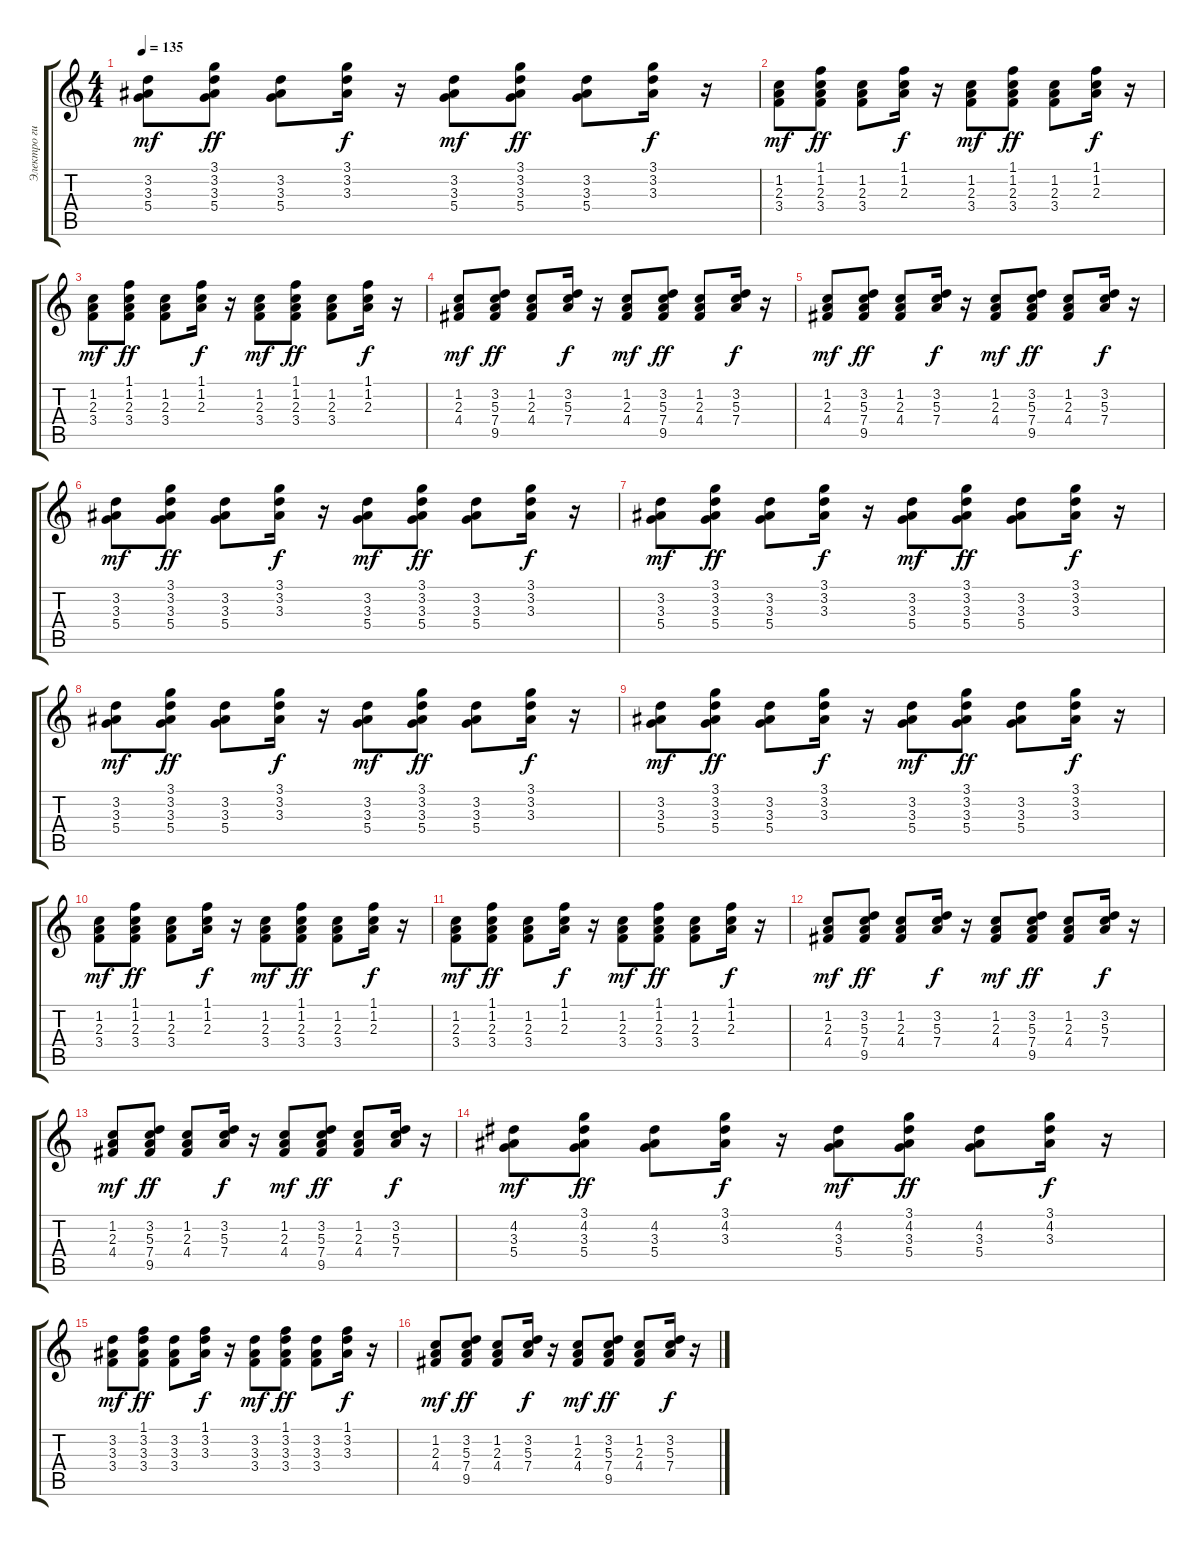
\track ("Электро гитара" "Электро ги") {instrument electricguitarclean}
\staff {score tabs}
\tuning (E4 B3 G3 D3 A2 E2) {hide}
\ts (4 4)
\tempo 135
\clef g2
\ks c
(3.2 3.3 5.4).8{dy mf} (3.1 3.2 3.3 5.4).8{dy ff} (3.2 3.3 5.4).8 (3.1 3.2 3.3).16{dy f} r.16 (3.2 3.3 5.4).8{dy mf} (3.1 3.2 3.3 5.4).8{dy ff} (3.2 3.3 5.4).8 (3.1 3.2 3.3).16{dy f} r.16 |
(1.2 2.3 3.4).8{dy mf} (1.1 1.2 2.3 3.4).8{dy ff} (1.2 2.3 3.4).8 (1.1 1.2 2.3).16{dy f} r.16 (1.2 2.3 3.4).8{dy mf} (1.1 1.2 2.3 3.4).8{dy ff} (1.2 2.3 3.4).8 (1.1 1.2 2.3).16{dy f} r.16 |
(1.2 2.3 3.4).8{dy mf} (1.1 1.2 2.3 3.4).8{dy ff} (1.2 2.3 3.4).8 (1.1 1.2 2.3).16{dy f} r.16 (1.2 2.3 3.4).8{dy mf} (1.1 1.2 2.3 3.4).8{dy ff} (1.2 2.3 3.4).8 (1.1 1.2 2.3).16{dy f} r.16 |
(1.2 2.3 4.4).8{dy mf} (3.2 5.3 7.4 9.5).8{dy ff} (1.2 2.3 4.4).8 (3.2 5.3 7.4).16{dy f} r.16 (1.2 2.3 4.4).8{dy mf} (3.2 5.3 7.4 9.5).8{dy ff} (1.2 2.3 4.4).8 (3.2 5.3 7.4).16{dy f} r.16 |
(1.2 2.3 4.4).8{dy mf} (3.2 5.3 7.4 9.5).8{dy ff} (1.2 2.3 4.4).8 (3.2 5.3 7.4).16{dy f} r.16 (1.2 2.3 4.4).8{dy mf} (3.2 5.3 7.4 9.5).8{dy ff} (1.2 2.3 4.4).8 (3.2 5.3 7.4).16{dy f} r.16 |
(3.2 3.3 5.4).8{dy mf} (3.1 3.2 3.3 5.4).8{dy ff} (3.2 3.3 5.4).8 (3.1 3.2 3.3).16{dy f} r.16 (3.2 3.3 5.4).8{dy mf} (3.1 3.2 3.3 5.4).8{dy ff} (3.2 3.3 5.4).8 (3.1 3.2 3.3).16{dy f} r.16 |
(3.2 3.3 5.4).8{dy mf} (3.1 3.2 3.3 5.4).8{dy ff} (3.2 3.3 5.4).8 (3.1 3.2 3.3).16{dy f} r.16 (3.2 3.3 5.4).8{dy mf} (3.1 3.2 3.3 5.4).8{dy ff} (3.2 3.3 5.4).8 (3.1 3.2 3.3).16{dy f} r.16 |
(3.2 3.3 5.4).8{dy mf} (3.1 3.2 3.3 5.4).8{dy ff} (3.2 3.3 5.4).8 (3.1 3.2 3.3).16{dy f} r.16 (3.2 3.3 5.4).8{dy mf} (3.1 3.2 3.3 5.4).8{dy ff} (3.2 3.3 5.4).8 (3.1 3.2 3.3).16{dy f} r.16 |
(3.2 3.3 5.4).8{dy mf} (3.1 3.2 3.3 5.4).8{dy ff} (3.2 3.3 5.4).8 (3.1 3.2 3.3).16{dy f} r.16 (3.2 3.3 5.4).8{dy mf} (3.1 3.2 3.3 5.4).8{dy ff} (3.2 3.3 5.4).8 (3.1 3.2 3.3).16{dy f} r.16 |
(1.2 2.3 3.4).8{dy mf} (1.1 1.2 2.3 3.4).8{dy ff} (1.2 2.3 3.4).8 (1.1 1.2 2.3).16{dy f} r.16 (1.2 2.3 3.4).8{dy mf} (1.1 1.2 2.3 3.4).8{dy ff} (1.2 2.3 3.4).8 (1.1 1.2 2.3).16{dy f} r.16 |
(1.2 2.3 3.4).8{dy mf} (1.1 1.2 2.3 3.4).8{dy ff} (1.2 2.3 3.4).8 (1.1 1.2 2.3).16{dy f} r.16 (1.2 2.3 3.4).8{dy mf} (1.1 1.2 2.3 3.4).8{dy ff} (1.2 2.3 3.4).8 (1.1 1.2 2.3).16{dy f} r.16 |
(1.2 2.3 4.4).8{dy mf} (3.2 5.3 7.4 9.5).8{dy ff} (1.2 2.3 4.4).8 (3.2 5.3 7.4).16{dy f} r.16 (1.2 2.3 4.4).8{dy mf} (3.2 5.3 7.4 9.5).8{dy ff} (1.2 2.3 4.4).8 (3.2 5.3 7.4).16{dy f} r.16 |
(1.2 2.3 4.4).8{dy mf} (3.2 5.3 7.4 9.5).8{dy ff} (1.2 2.3 4.4).8 (3.2 5.3 7.4).16{dy f} r.16 (1.2 2.3 4.4).8{dy mf} (3.2 5.3 7.4 9.5).8{dy ff} (1.2 2.3 4.4).8 (3.2 5.3 7.4).16{dy f} r.16 |
(4.2 3.3 5.4).8{dy mf} (3.1 4.2 3.3 5.4).8{dy ff} (4.2 3.3 5.4).8 (3.1 4.2 3.3).16{dy f} r.16 (4.2 3.3 5.4).8{dy mf} (3.1 4.2 3.3 5.4).8{dy ff} (4.2 3.3 5.4).8 (3.1 4.2 3.3).16{dy f} r.16 |
(3.2 3.3 3.4).8{dy mf} (1.1 3.2 3.3 3.4).8{dy ff} (3.2 3.3 3.4).8 (1.1 3.2 3.3).16{dy f} r.16 (3.2 3.3 3.4).8{dy mf} (1.1 3.2 3.3 3.4).8{dy ff} (3.2 3.3 3.4).8 (1.1 3.2 3.3).16{dy f} r.16 |
(1.2 2.3 4.4).8{dy mf} (3.2 5.3 7.4 9.5).8{dy ff} (1.2 2.3 4.4).8 (3.2 5.3 7.4).16{dy f} r.16 (1.2 2.3 4.4).8{dy mf} (3.2 5.3 7.4 9.5).8{dy ff} (1.2 2.3 4.4).8 (3.2 5.3 7.4).16{dy f} r.16
